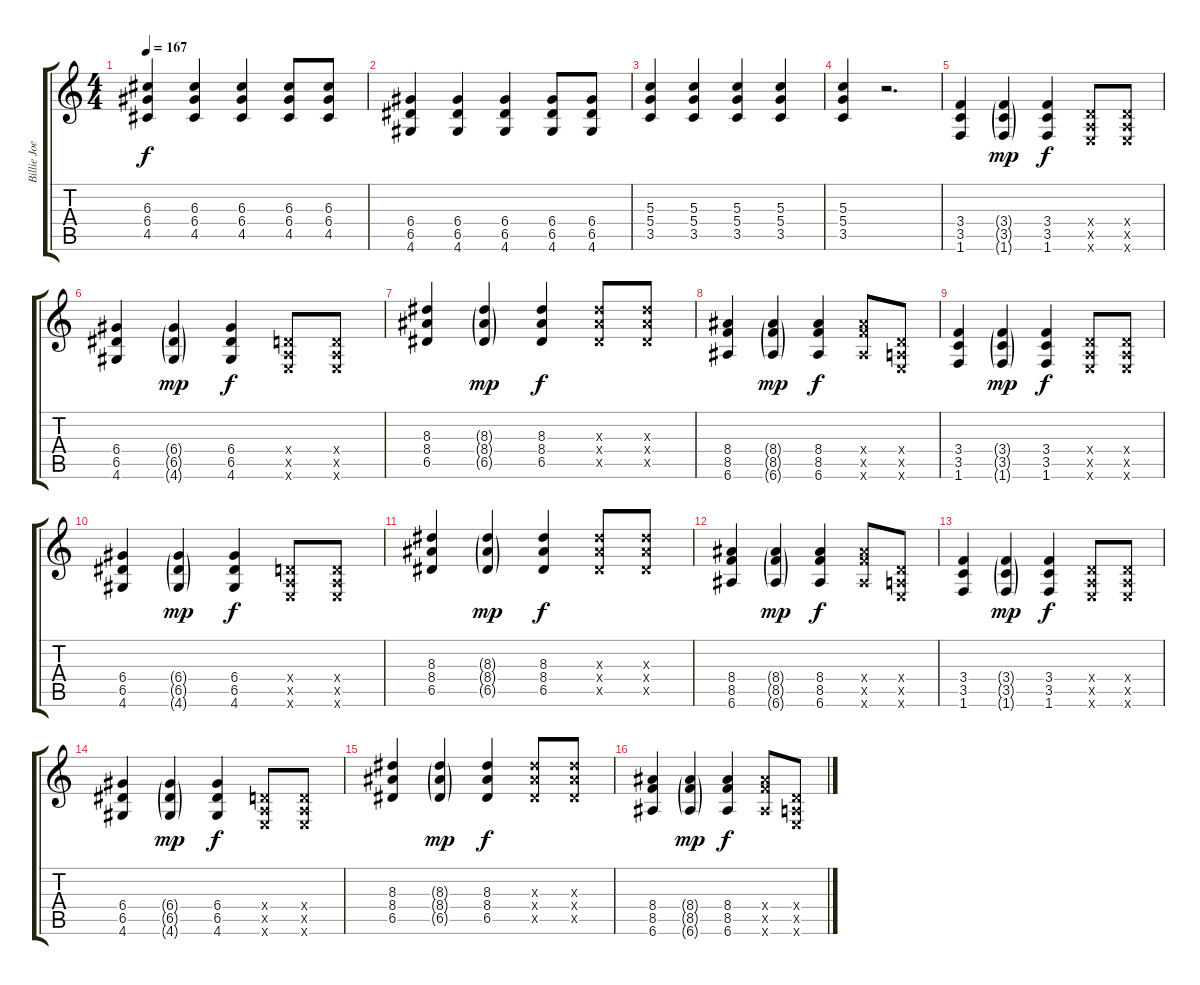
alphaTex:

\track ("Billie Joe Armstrong (Guitar 2)" "Billie Joe") {instrument acousticguitarsteel}
\staff {score tabs}
\tuning (E4 B3 G3 D3 A2 E2) {hide}
\ts (4 4)
\tempo 167
\clef g2
\ks c
(6.3 6.4 4.5).4{dy f} (6.3 6.4 4.5).4 (6.3 6.4 4.5).4 (6.3 6.4 4.5).8 (6.3 6.4 4.5).8 |
(6.4 6.5 4.6).4 (6.4 6.5 4.6).4 (6.4 6.5 4.6).4 (6.4 6.5 4.6).8 (6.4 6.5 4.6).8 |
(5.3 5.4 3.5).4 (5.3 5.4 3.5).4 (5.3 5.4 3.5).4 (5.3 5.4 3.5).4 |
(5.3 5.4 3.5).4 r.2{d} |
(3.4 3.5 1.6).4{volume 11 instrument acousticguitarsteel} (3.4{g} 3.5{g} 1.6{g}).4{dy mp} (3.4 3.5 1.6).4{dy f} (0.4{x} 0.5{x} 0.6{x}).8 (0.4{x} 0.5{x} 0.6{x}).8 |
(6.4 6.5 4.6).4 (6.4{g} 6.5{g} 4.6{g}).4{dy mp} (6.4 6.5 4.6).4{dy f} (0.4{x} 0.5{x} 0.6{x}).8 (0.4{x} 0.5{x} 0.6{x}).8 |
(8.3 8.4 6.5).4 (8.3{g} 8.4{g} 6.5{g}).4{dy mp} (8.3 8.4 6.5).4{dy f} (8.3{x} 8.4{x} 6.5{x}).8 (8.3{x} 8.4{x} 6.5{x}).8 |
(8.4 8.5 6.6).4 (8.4{g} 8.5{g} 6.6{g}).4{dy mp} (8.4 8.5 6.6).4{dy f} (8.4{x} 8.5{x} 6.6{x}).8 (0.4{x} 0.5{x} 0.6{x}).8 |
(3.4 3.5 1.6).4 (3.4{g} 3.5{g} 1.6{g}).4{dy mp} (3.4 3.5 1.6).4{dy f} (0.4{x} 0.5{x} 0.6{x}).8 (0.4{x} 0.5{x} 0.6{x}).8 |
(6.4 6.5 4.6).4 (6.4{g} 6.5{g} 4.6{g}).4{dy mp} (6.4 6.5 4.6).4{dy f} (0.4{x} 0.5{x} 0.6{x}).8 (0.4{x} 0.5{x} 0.6{x}).8 |
(8.3 8.4 6.5).4 (8.3{g} 8.4{g} 6.5{g}).4{dy mp} (8.3 8.4 6.5).4{dy f} (8.3{x} 8.4{x} 6.5{x}).8 (8.3{x} 8.4{x} 6.5{x}).8 |
(8.4 8.5 6.6).4 (8.4{g} 8.5{g} 6.6{g}).4{dy mp} (8.4 8.5 6.6).4{dy f} (8.4{x} 8.5{x} 6.6{x}).8 (0.4{x} 0.5{x} 0.6{x}).8 |
(3.4 3.5 1.6).4 (3.4{g} 3.5{g} 1.6{g}).4{dy mp} (3.4 3.5 1.6).4{dy f} (0.4{x} 0.5{x} 0.6{x}).8 (0.4{x} 0.5{x} 0.6{x}).8 |
(6.4 6.5 4.6).4 (6.4{g} 6.5{g} 4.6{g}).4{dy mp} (6.4 6.5 4.6).4{dy f} (0.4{x} 0.5{x} 0.6{x}).8 (0.4{x} 0.5{x} 0.6{x}).8 |
(8.3 8.4 6.5).4 (8.3{g} 8.4{g} 6.5{g}).4{dy mp} (8.3 8.4 6.5).4{dy f} (8.3{x} 8.4{x} 6.5{x}).8 (8.3{x} 8.4{x} 6.5{x}).8 |
(8.4 8.5 6.6).4 (8.4{g} 8.5{g} 6.6{g}).4{dy mp} (8.4 8.5 6.6).4{dy f} (8.4{x} 8.5{x} 6.6{x}).8 (0.4{x} 0.5{x} 0.6{x}).8
